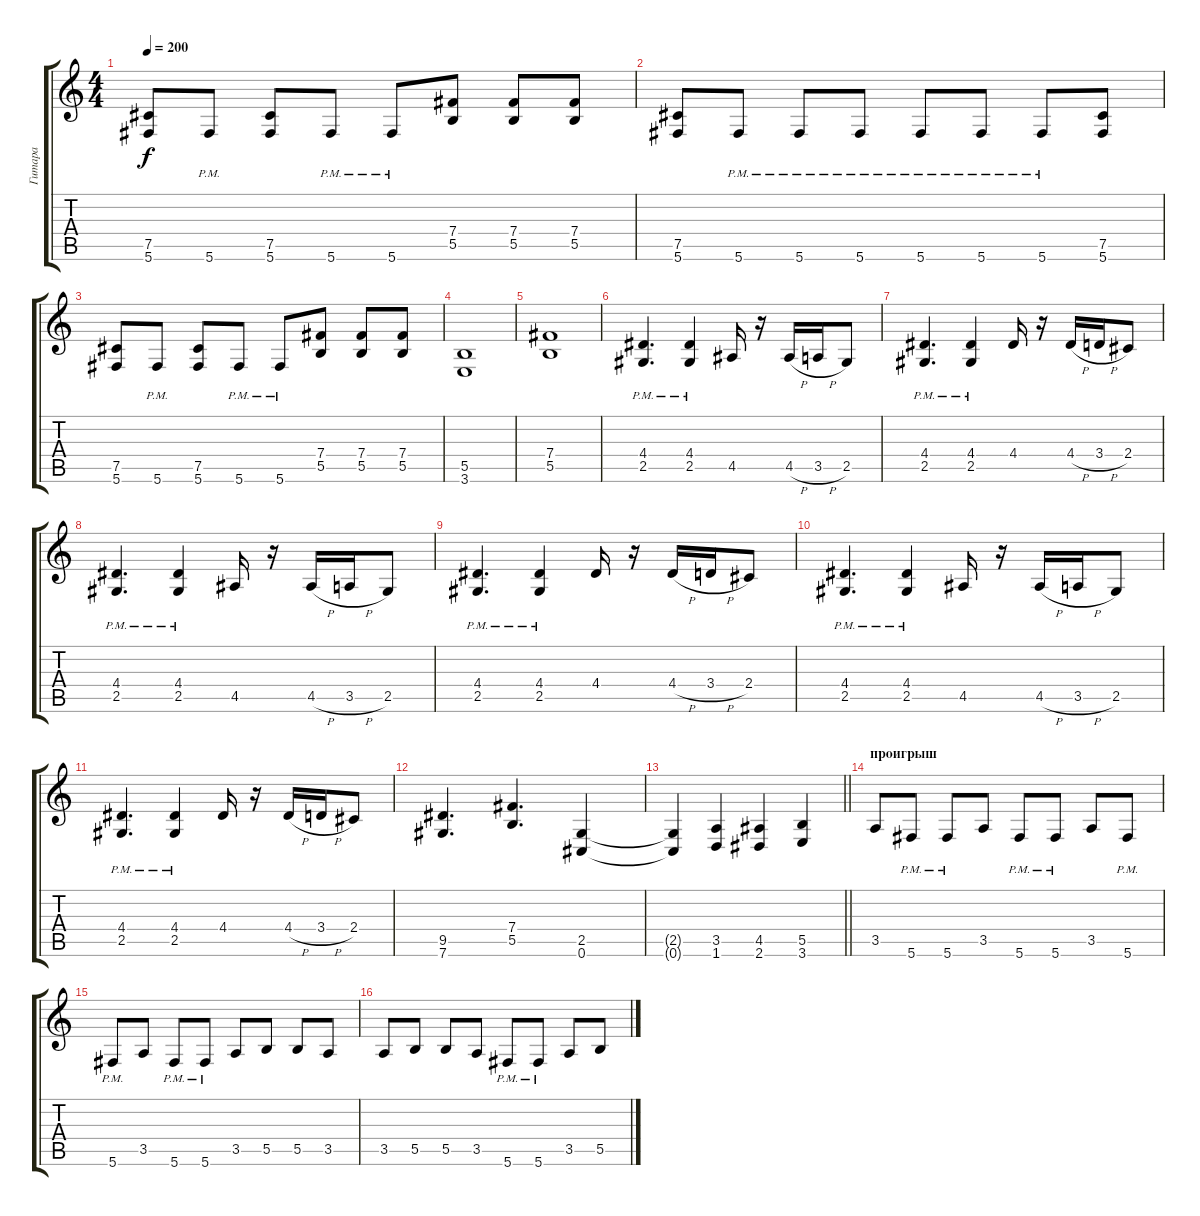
\track ("Гитара" "Гитара") {instrument distortionguitar}
\staff {score tabs}
\tuning (Db4 Ab3 E3 B2 Gb2 Db2) {hide}
\ts (4 4)
\tempo 200
\clef g2
\ks c
(7.5 5.6).8{dy f} 5.6{pm}.8 (7.5 5.6).8 5.6{pm}.8 5.6{pm}.8 (7.4 5.5).8 (7.4 5.5).8 (7.4 5.5).8 |
(7.5 5.6).8 5.6{pm}.8 5.6{pm}.8 5.6{pm}.8 5.6{pm}.8 5.6{pm}.8 5.6{pm}.8 (7.5 5.6).8 |
(7.5 5.6).8 5.6{pm}.8 (7.5 5.6).8 5.6{pm}.8 5.6{pm}.8 (7.4 5.5).8 (7.4 5.5).8 (7.4 5.5).8 |
(5.5 3.6).1 |
(7.4 5.5).1 |
(4.4{pm} 2.5{pm}).4{d} (4.4{pm} 2.5{pm}).4 4.5.16 r.16 4.5{h}.16 3.5{h}.16 2.5.8 |
(4.4{pm} 2.5{pm}).4{d} (4.4{pm} 2.5{pm}).4 4.4.16 r.16 4.4{h}.16 3.4{h}.16 2.4.8 |
(4.4{pm} 2.5{pm}).4{d} (4.4{pm} 2.5{pm}).4 4.5.16 r.16 4.5{h}.16 3.5{h}.16 2.5.8 |
(4.4{pm} 2.5{pm}).4{d} (4.4{pm} 2.5{pm}).4 4.4.16 r.16 4.4{h}.16 3.4{h}.16 2.4.8 |
(4.4{pm} 2.5{pm}).4{d} (4.4{pm} 2.5{pm}).4 4.5.16 r.16 4.5{h}.16 3.5{h}.16 2.5.8 |
(4.4{pm} 2.5{pm}).4{d} (4.4{pm} 2.5{pm}).4 4.4.16 r.16 4.4{h}.16 3.4{h}.16 2.4.8 |
(9.5 7.6).4{d} (7.4 5.5).4{d} (2.5 0.6).4 |
\barLineRight lightlight
(2.5{t} 0.6{t}).4 (3.5 1.6).4 (4.5 2.6).4 (5.5 3.6).4 |
\section ("" "проигрыш")
3.5.8 5.6{pm}.8 5.6{pm}.8 3.5.8 5.6{pm}.8 5.6{pm}.8 3.5.8 5.6{pm}.8 |
5.6{pm}.8 3.5.8 5.6{pm}.8 5.6{pm}.8 3.5.8 5.5.8 5.5.8 3.5.8 |
3.5.8 5.5.8 5.5.8 3.5.8 5.6{pm}.8 5.6{pm}.8 3.5.8 5.5.8
